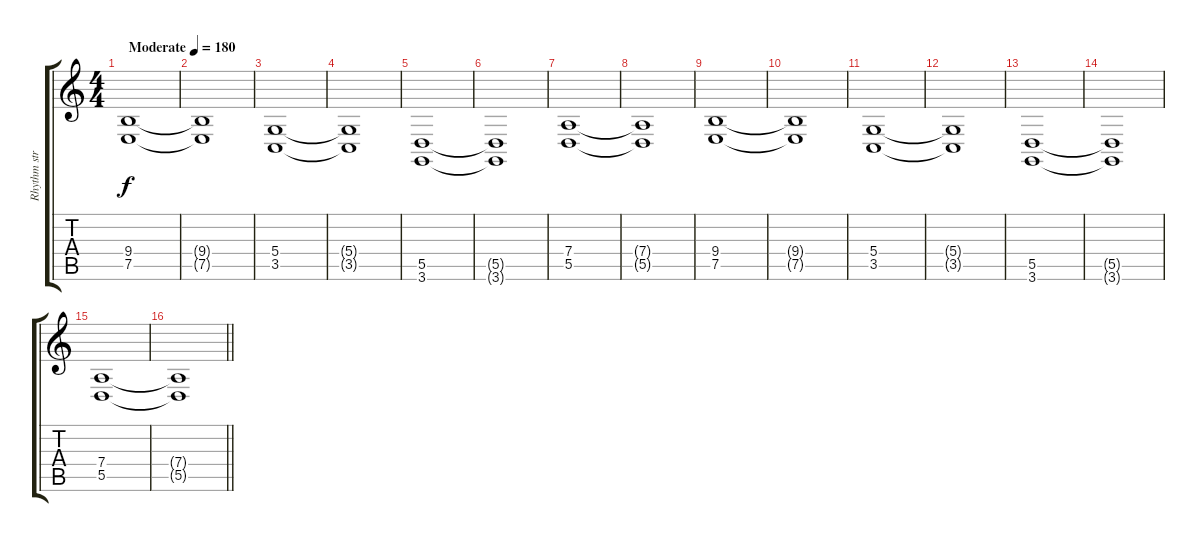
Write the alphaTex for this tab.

\track ("Rhythm strings" "Rhythm str") {instrument stringensemble1}
\staff {score tabs}
\tuning (E4 B3 G3 D3 A2 E2) {hide}
\ts (4 4)
\tempo (180 "Moderate")
\clef g2
\ks c
(9.4 7.5).1{dy f instrument stringensemble1} |
(9.4{t} 7.5{t}).1 |
(5.4 3.5).1 |
(5.4{t} 3.5{t}).1 |
(5.5 3.6).1 |
(5.5{t} 3.6{t}).1 |
(7.4 5.5).1 |
(7.4{t} 5.5{t}).1 |
(9.4 7.5).1 |
(9.4{t} 7.5{t}).1 |
(5.4 3.5).1 |
(5.4{t} 3.5{t}).1 |
(5.5 3.6).1 |
(5.5{t} 3.6{t}).1 |
(7.4 5.5).1 |
\barLineRight lightlight
(7.4{t} 5.5{t}).1
